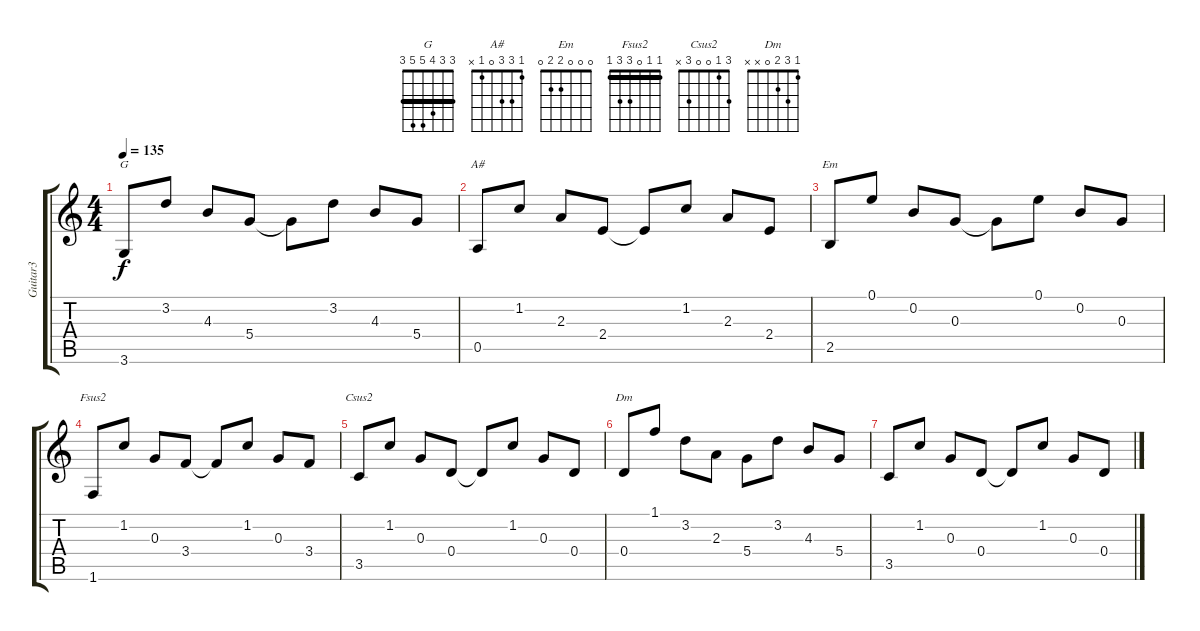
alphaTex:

\track ("Guitar3" "Guitar3") {instrument acousticguitarnylon}
\staff {score tabs}
\tuning (E4 B3 G3 D3 A2 E2) {hide}
\chord ("G" 3 3 4 5 5 3) {barre 3}
\chord ("A#" 1 3 3 0 1 x)
\chord ("Em" 0 0 0 2 2 0)
\chord ("Fsus2" 1 1 0 3 3 1) {barre 1}
\chord ("Csus2" 3 1 0 0 3 x)
\chord ("Dm" 1 3 2 0 x x)
\ts (4 4)
\tempo 135
\clef g2
\ks c
3.6.8{ch "G" dy f} 3.2.8 4.3.8 5.4.8 5.4{t}.8 3.2.8 4.3.8 5.4.8 |
0.5.8{ch "A#"} 1.2.8 2.3.8 2.4.8 2.4{t}.8 1.2.8 2.3.8 2.4.8 |
2.5.8{ch "Em"} 0.1.8 0.2.8 0.3.8 0.3{t}.8 0.1.8 0.2.8 0.3.8 |
1.6.8{ch "Fsus2"} 1.2.8 0.3.8 3.4.8 3.4{t}.8 1.2.8 0.3.8 3.4.8 |
3.5.8{ch "Csus2"} 1.2.8 0.3.8 0.4.8 0.4{t}.8 1.2.8 0.3.8 0.4.8 |
0.4.8{ch "Dm"} 1.1.8 3.2.8 2.3.8 5.4.8 3.2.8 4.3.8 5.4.8 |
3.5.8 1.2.8 0.3.8 0.4.8 0.4{t}.8 1.2.8 0.3.8 0.4.8
